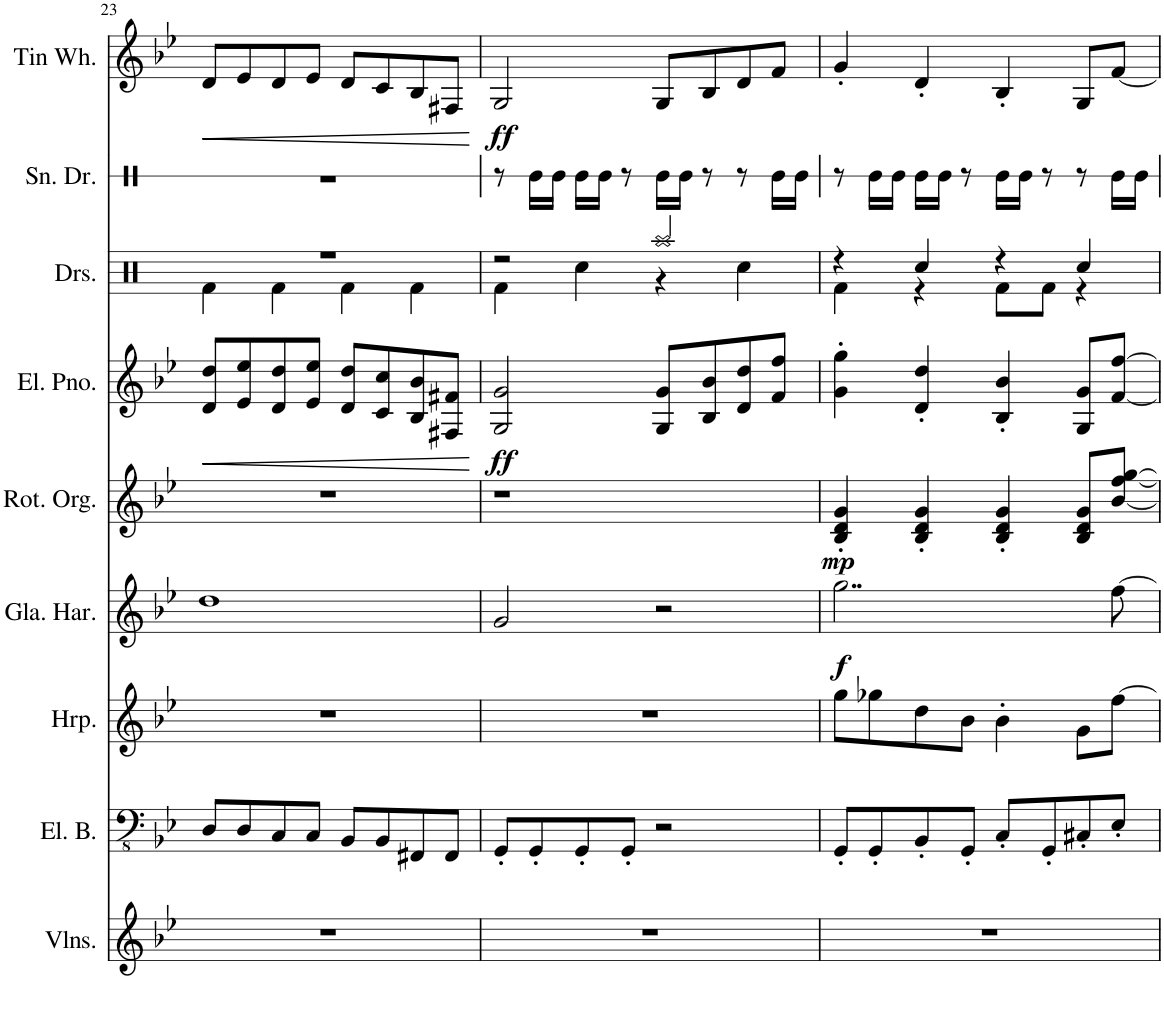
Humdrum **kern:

**kern	**kern	**kern	**kern	**dynam	**kern	**dynam	**kern	**dynam	**kern	**kern	**kern	**dynam
*part9	*part8	*part7	*part6	*part6	*part5	*part5	*part4	*part4	*part3	*part2	*part1	*part1
*staff9	*staff8	*staff7	*staff6	*staff6	*staff5	*staff5	*staff4	*staff4	*staff3	*staff2	*staff1	*staff1
*I"Violins	*I"Electric Bass	*I"Harp	*I"Glass Harmonica	*	*I"Rotary Organ	*	*I"Electric Piano	*	*I"Drumset	*I"Snare Drum	*I"Low Whistle	*
*I'Vlns.	*I'El. B.	*I'Hrp.	*I'Gla. Har.	*	*I'Rot. Org.	*	*I'El. Pno.	*	*I'Drs.	*I'Sn. Dr.	*I'Low Wh.	*
!!LO:PB:g=z
*clefG2	*clefFv4	*clefG2	*clefG2	*	*clefG2	*	*clefG2	*	*clefX	*clefX	*clefG2	*
*k[b-e-]	*k[b-e-]	*k[b-e-]	*k[b-e-]	*	*k[b-e-]	*	*k[b-e-]	*	*k[]	*k[]	*k[b-e-]	*
*M4/4	*M4/4	*M4/4	*M4/4	*	*M4/4	*	*M4/4	*	*M4/4	*M4/4	*M4/4	*
=23	=23	=23	=23	=23	=23	=23	=23	=23	=23	=23	=23	=23
!	!	!	!	!	!	!	!	!LO:HP:b	!	!	!	!LO:HP:b
*	*	*	*	*	*	*	*	*	*^	*	*	*
1r	8DD/L	1r	1dd	.	1r	.	8d/ 8dd/L	<	1r	4Rf\	1r	8d/L	<
.	8DD/	.	.	.	.	.	8e-/ 8ee-/	.	.	.	.	8e-/	.
.	8CC/	.	.	.	.	.	8d/ 8dd/	.	.	4Rf\	.	8d/	.
.	8CC/J	.	.	.	.	.	8e-/ 8ee-/J	.	.	.	.	8e-/J	.
.	8BBB-/L	.	.	.	.	.	8d/ 8dd/L	.	.	4Rf\	.	8d/L	.
.	8BBB-/	.	.	.	.	.	8c/ 8cc/	.	.	.	.	8c/	.
.	8FFF#X/	.	.	.	.	.	8B-/ 8b-/	.	.	4Rf\	.	8B-/	.
.	8FFF#/J	.	.	.	.	.	8F#X/ 8f#X/J	.	.	.	.	8F#X/J	.
*	*	*	*	*	*	*	*	*	*v	*v	*	*	*
.	.	.	.	.	.	.	.	[	.	.	.	[
=24	=24	=24	=24	=24	=24	=24	=24	=24	=24	=24	=24	=24
*	*	*	*	*	*^	*	*	*	*^	*	*	*
!	!	!	!	!	!	!	!	!	!LO:DY:b	!	!	!	!	!LO:DY:b
1r	8GGG'/L	1r	2g/	.	1r	2ryy	.	2G/ 2g/	ff	2r	4Rf\	8r	2G/	ff
.	8GGG'/	.	.	.	.	.	.	.	.	.	.	16Re\LL	.	.
.	.	.	.	.	.	.	.	.	.	.	.	16Re\JJ	.	.
.	8GGG'/	.	.	.	.	.	.	.	.	.	4Rcc\	16Re\LL	.	.
.	.	.	.	.	.	.	.	.	.	.	.	16Re\JJ	.	.
.	8GGG'/J	.	.	.	.	.	.	.	.	.	.	8r	.	.
.	2r	.	2r	.	.	2f	.	8G/ 8g/L	.	2Raa/	4r	16Re\LL	8G/L	.
.	.	.	.	.	.	.	.	.	.	.	.	16Re\JJ	.	.
.	.	.	.	.	.	.	.	8B-/ 8b-/	.	.	.	8r	8B-/	.
.	.	.	.	.	.	.	.	8d/ 8dd/	.	.	4Rcc\	8r	8d/	.
.	.	.	.	.	.	.	.	8f/ 8ff/J	.	.	.	16Re\LL	8f/J	.
.	.	.	.	.	.	.	.	.	.	.	.	16Re\JJ	.	.
*	*	*	*	*	*v	*v	*	*	*	*	*	*	*	*
=25	=25	=25	=25	=25	=25	=25	=25	=25	=25	=25	=25	=25	=25
!	!	!	!	!LO:DY:b	!	!LO:DY:b	!	!	!	!	!	!	!
1r	8GGG'/L	8gg\L	2..gg\	f	4B-/' 4d/' 4g/'	mp	4g\' 4gg\'	.	4r	4Rf\	8r	4g'/	.
.	8GGG'/	8gg-X\	.	.	.	.	.	.	.	.	16Re\LL	.	.
.	.	.	.	.	.	.	.	.	.	.	16Re\JJ	.	.
.	8BBB-'/	8dd\	.	.	4B-/' 4d/' 4g/'	.	4d/' 4dd/'	.	4Rcc/	4r	16Re\LL	4d'/	.
.	.	.	.	.	.	.	.	.	.	.	16Re\JJ	.	.
.	8GGG'/J	8b-\J	.	.	.	.	.	.	.	.	8r	.	.
.	8CC'/L	4b-'\	.	.	4B-/' 4d/' 4g/'	.	4B-/' 4b-/'	.	4r	8Rf\L	16Re\LL	4B-'/	.
.	.	.	.	.	.	.	.	.	.	.	16Re\JJ	.	.
.	8GGG'/	.	.	.	.	.	.	.	.	8Rf\J	8r	.	.
.	8CC#X'/	8g\L	.	.	8B-/ 8d/ 8g/L	.	8G/ 8g/L	.	4Rcc/	4r	8r	8G/L	.
.	8EE-'/J	[8ff\J	[8ff\	.	[8b-/ [8ff/ [8gg/J	.	[8f/ [8ff/J	.	.	.	16Re\LL	[8f/J	.
.	.	.	.	.	.	.	.	.	.	.	16Re\JJ	.	.
*	*	*	*	*	*	*	*	*	*v	*v	*	*	*
=	=	=	=	=	=	=	=	=	=	=	=	=
*-	*-	*-	*-	*-	*-	*-	*-	*-	*-	*-	*-	*-
